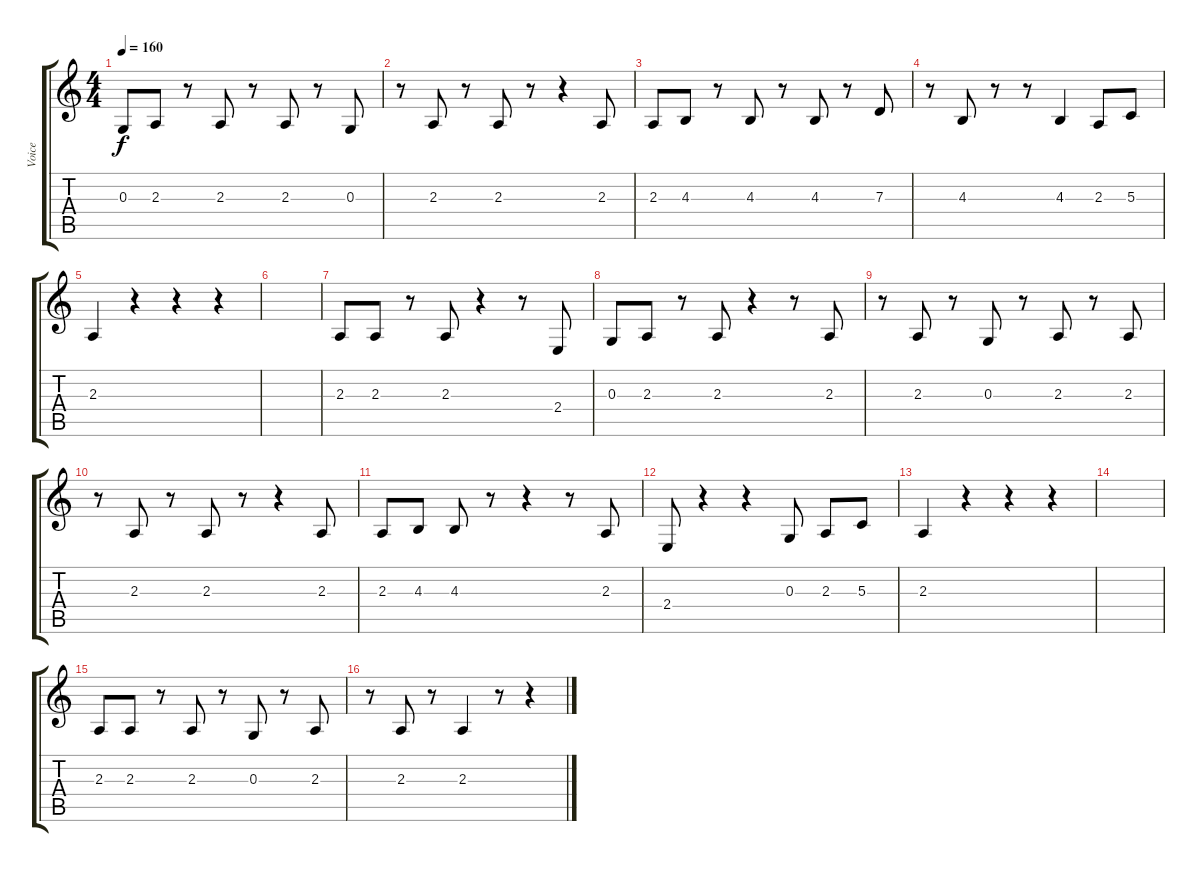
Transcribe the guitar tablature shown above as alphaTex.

\track ("Voice" "Voice") {instrument lead6voice}
\staff {score tabs}
\tuning (E4 B3 G3 D3 A2 E2) {hide}
\ts (4 4)
\tempo 160
\clef g2
\ks c
0.3.8{dy f} 2.3.8 r.8 2.3.8 r.8 2.3.8 r.8 0.3.8 |
r.8 2.3.8 r.8 2.3.8 r.8 r.4 2.3.8 |
2.3.8 4.3.8 r.8 4.3.8 r.8 4.3.8 r.8 7.3.8 |
r.8 4.3.8 r.8 r.8 4.3.4 2.3.8 5.3.8 |
2.3.4 r.4 r.4 r.4 |
|
2.3.8 2.3.8 r.8 2.3.8 r.4 r.8 2.4.8 |
0.3.8 2.3.8 r.8 2.3.8 r.4 r.8 2.3.8 |
r.8 2.3.8 r.8 0.3.8 r.8 2.3.8 r.8 2.3.8 |
r.8 2.3.8 r.8 2.3.8 r.8 r.4 2.3.8 |
2.3.8 4.3.8 4.3.8 r.8 r.4 r.8 2.3.8 |
2.4.8 r.4 r.4 0.3.8 2.3.8 5.3.8 |
2.3.4 r.4 r.4 r.4 |
|
2.3.8 2.3.8 r.8 2.3.8 r.8 0.3.8 r.8 2.3.8 |
r.8 2.3.8 r.8 2.3.4 r.8 r.4
